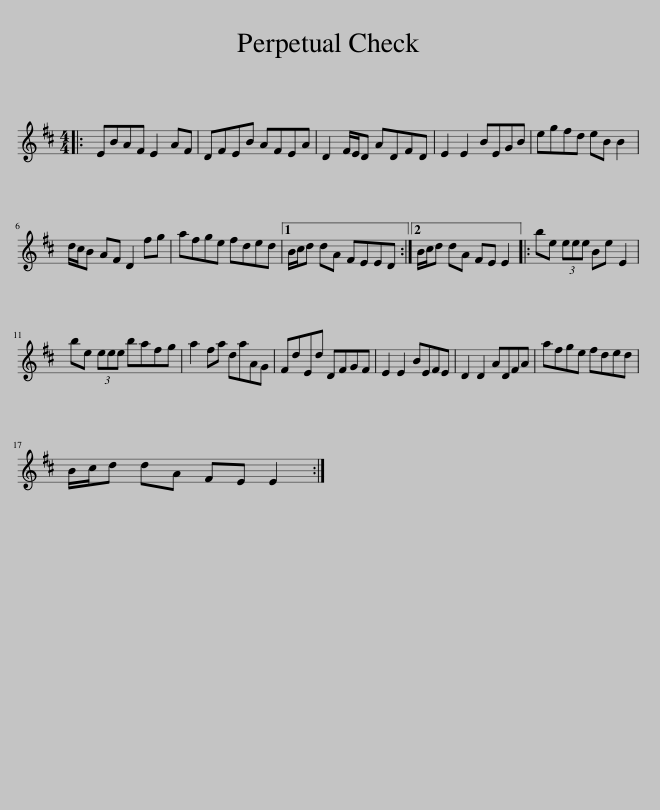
X:1
L:1/8
M:4/4
I:linebreak $
K:D
V:1 treble
V:1
|: EBAF E2 AF | DFEB AFEA | D2 F/E/D ADFD | E2 E2 BEGB | egfd eB B2 |$ %5
 d/c/B AF D2 fg | afge fded |1 B/c/d dA FEED :|2 B/c/d dA FE E2 |: be (3eee Be E2 |$ %10
 be (3eee bafg | a2 fa daAG | FdEd DFGF | E2 E2 BEFE | D2 D2 ADFA | %15
 afge fded |$ B/c/d dA FE E2 :| %17
